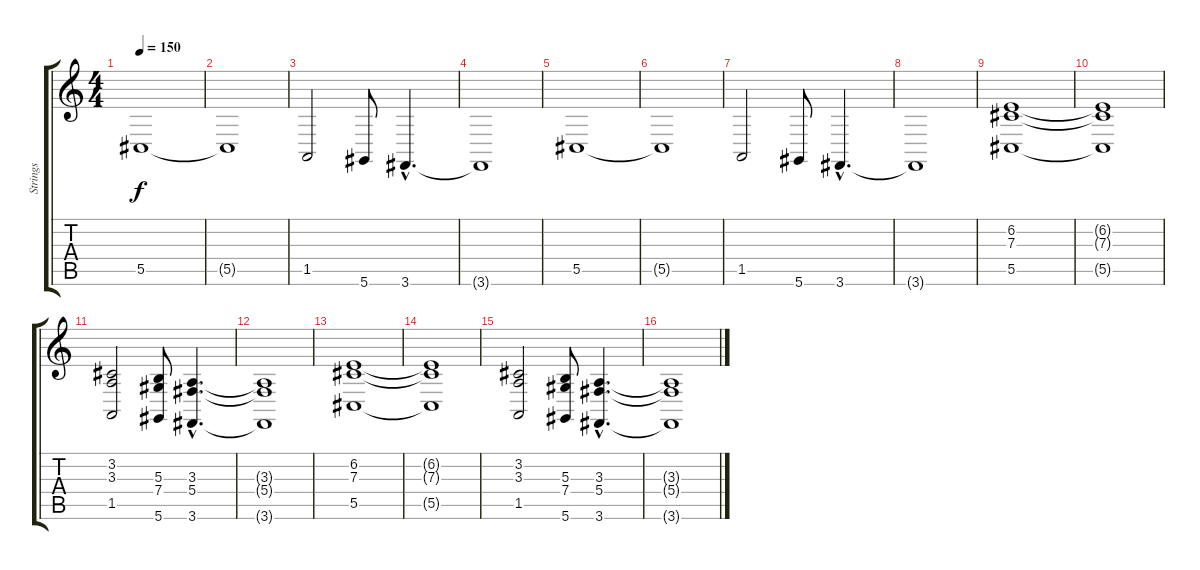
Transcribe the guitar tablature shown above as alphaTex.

\track ("Strings" "Strings") {instrument stringensemble1}
\staff {score tabs}
\tuning (Eb4 Bb3 Gb3 Db3 Ab2 Eb2) {hide}
\ts (4 4)
\tempo 150
\clef g2
\ks c
5.5.1{dy f instrument stringensemble1} |
5.5{t}.1 |
1.5.2 5.6.8 3.6{hac}.4{d} |
3.6{t}.1 |
5.5.1 |
5.5{t}.1 |
1.5.2 5.6.8 3.6{hac}.4{d} |
3.6{t}.1 |
(6.2 7.3 5.5).1 |
(6.2{t} 7.3{t} 5.5{t}).1 |
(3.2 3.3 1.5).2 (5.3 7.4 5.6).8 (3.3{hac} 5.4{hac} 3.6{hac}).4{d} |
(3.3{t} 5.4{t} 3.6{t}).1 |
(6.2 7.3 5.5).1 |
(6.2{t} 7.3{t} 5.5{t}).1 |
(3.2 3.3 1.5).2 (5.3 7.4 5.6).8 (3.3{hac} 5.4{hac} 3.6{hac}).4{d} |
(3.3{t} 5.4{t} 3.6{t}).1
